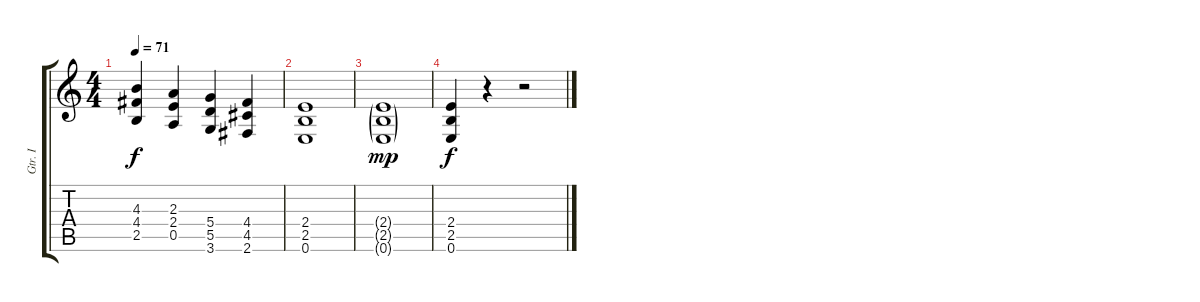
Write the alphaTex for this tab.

\track ("Gtr. I" "Gtr. I") {instrument distortionguitar}
\staff {score tabs}
\tuning (E4 B3 G3 D3 A2 E2) {hide}
\ts (4 4)
\tempo 71
\clef g2
\ks c
(4.3 4.4 2.5).4{dy f} (2.3 2.4 0.5).4 (5.4 5.5 3.6).4 (4.4 4.5 2.6).4 |
(2.4 2.5 0.6).1 |
(2.4{g} 2.5{g} 0.6{g}).1{dy mp} |
(2.4 2.5 0.6).4{dy f} r.4 r.2
